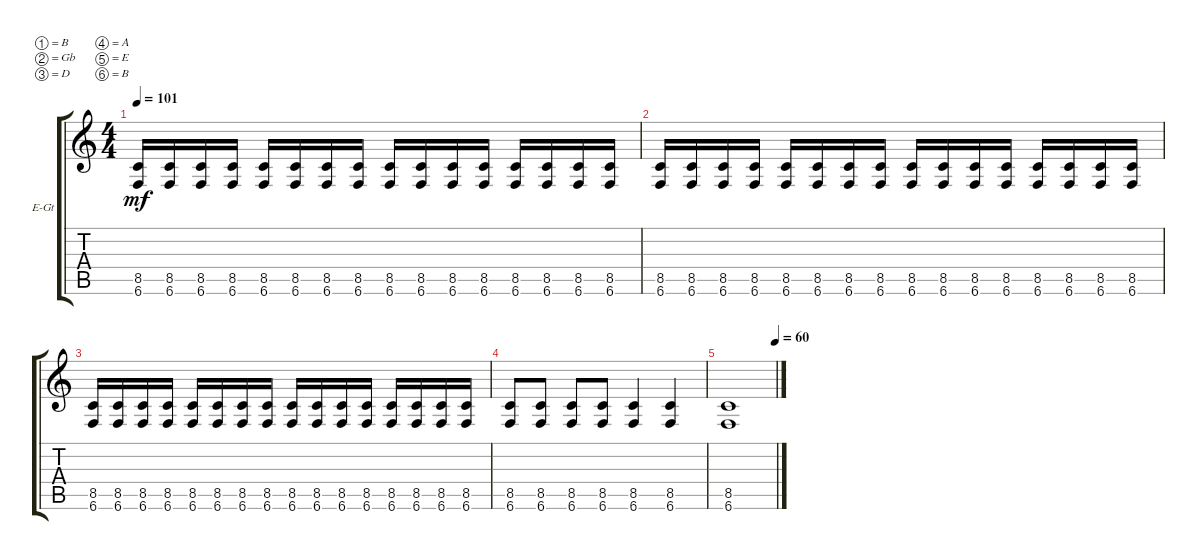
\bracketExtendMode groupsimilarinstruments
\firstSystemTrackNameOrientation horizontal
\otherSystemsTrackNameOrientation horizontal
\track ("Guitar distortion 1" "E-Gt") {instrument distortionguitar}
\staff {score tabs}
\tuning (B3 Gb3 D3 A2 E2 B1)
\ts (4 4)
\tempo 101
\clef g2
\ks c
(6.6 8.5).16{dy mf} (6.6 8.5).16 (6.6 8.5).16 (6.6 8.5).16 (6.6 8.5).16 (6.6 8.5).16 (6.6 8.5).16 (6.6 8.5).16 (6.6 8.5).16 (6.6 8.5).16 (6.6 8.5).16 (6.6 8.5).16 (6.6 8.5).16 (6.6 8.5).16 (6.6 8.5).16 (6.6 8.5).16 |
(6.6 8.5).16 (6.6 8.5).16 (6.6 8.5).16 (6.6 8.5).16 (6.6 8.5).16 (6.6 8.5).16 (6.6 8.5).16 (6.6 8.5).16 (6.6 8.5).16 (6.6 8.5).16 (6.6 8.5).16 (6.6 8.5).16 (6.6 8.5).16 (6.6 8.5).16 (6.6 8.5).16 (6.6 8.5).16 |
(6.6 8.5).16 (6.6 8.5).16 (6.6 8.5).16 (6.6 8.5).16 (6.6 8.5).16 (6.6 8.5).16 (6.6 8.5).16 (6.6 8.5).16 (6.6 8.5).16 (6.6 8.5).16 (6.6 8.5).16 (6.6 8.5).16 (6.6 8.5).16 (6.6 8.5).16 (6.6 8.5).16 (6.6 8.5).16 |
(6.6 8.5).8 (6.6 8.5).8 (6.6 8.5).8 (6.6 8.5).8 (8.5 6.6).4 (6.6 8.5).4 |
\tempo (60 1)
(8.5 6.6).1
